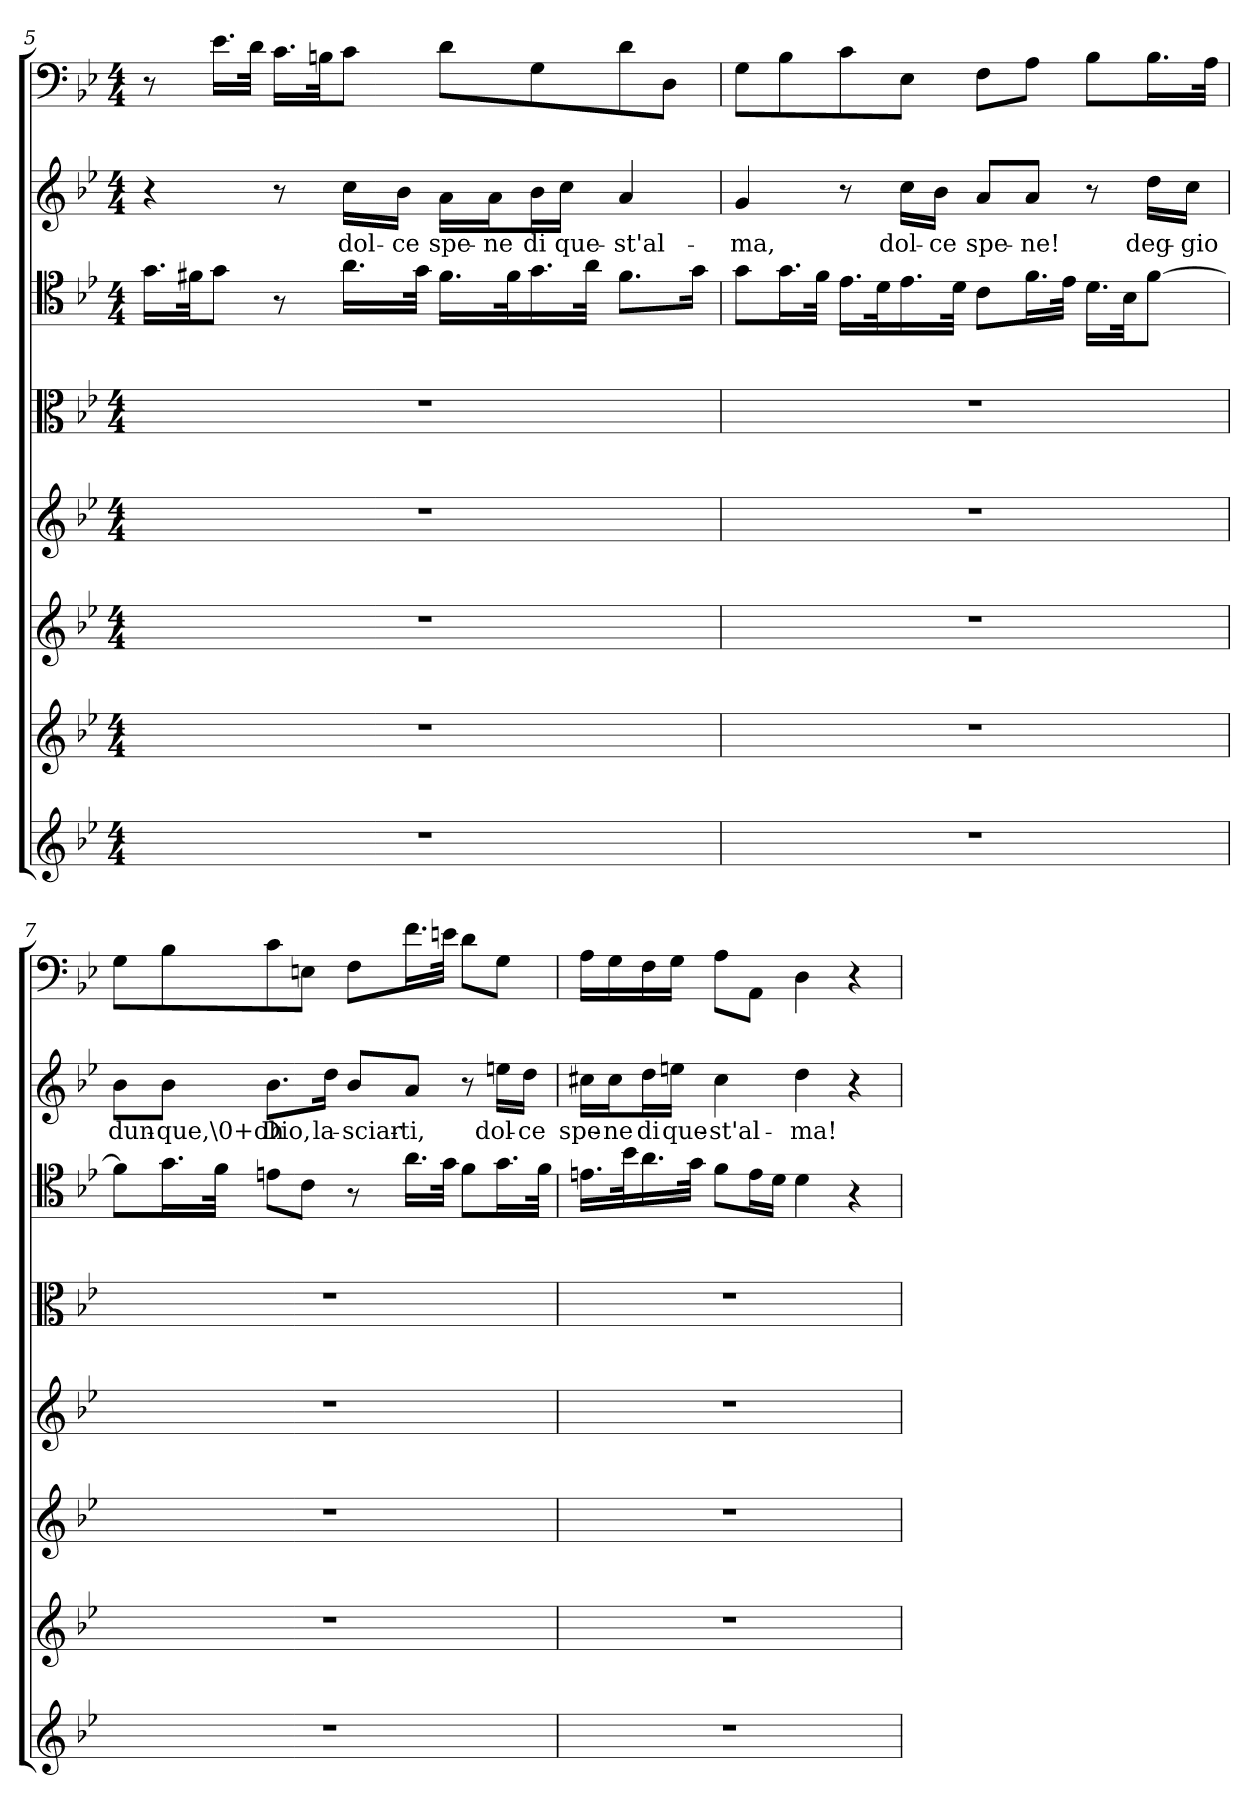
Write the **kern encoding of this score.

**kern	**kern	**kern	**kern	**kern	**kern	**kern	**text	**kern
*part8	*part7	*part6	*part5	*part4	*part3	*part2	*part2	*part1
*staff8	*staff7	*staff6	*staff5	*staff4	*staff3	*staff2	*staff2	*staff1
*clefG2	*clefG2	*clefG2	*clefG2	*clefC3	*clefC4	*clefG2	*	*clefF4
*k[b-e-]	*k[b-e-]	*k[b-e-]	*k[b-e-]	*k[b-e-]	*k[b-e-]	*k[b-e-]	*	*k[b-e-]
*g:	*g:	*g:	*g:	*g:	*g:	*g:	*	*g:
*M4/4	*M4/4	*M4/4	*M4/4	*M4/4	*M4/4	*M4/4	*	*M4/4
=5	=5	=5	=5	=5	=5	=5	=5	=5
1r	1r	1r	1r	1r	16.g\LL	4r	.	8r
.	.	.	.	.	32f#X\JK	.	.	.
.	.	.	.	.	8g\J	.	.	16.e-\LL
.	.	.	.	.	.	.	.	32d\JJk
.	.	.	.	.	8r	8r	.	16.c\LL
.	.	.	.	.	.	.	.	32Bn\JK
.	.	.	.	.	16.a\LL	16cc\LL	dol-	8c\J
.	.	.	.	.	.	16b-\JJ	-ce	.
.	.	.	.	.	32g\JJk	.	.	.
.	.	.	.	.	16.f#\LL	16a\LL	spe-	8d\L
.	.	.	.	.	.	16a\J	-ne	.
.	.	.	.	.	32f#\K	.	.	.
.	.	.	.	.	16.g\	16b-\L	di	8G\
.	.	.	.	.	.	16cc\JJ	que-	.
.	.	.	.	.	32a\JJk	.	.	.
.	.	.	.	.	8.f#\L	4a/	-st'al-	8d\
.	.	.	.	.	.	.	.	8D\J
.	.	.	.	.	16g\Jk	.	.	.
=6	=6	=6	=6	=6	=6	=6	=6	=6
1r	1r	1r	1r	1r	8g\L	4g/	-ma,	8G\L
.	.	.	.	.	16.g\L	.	.	8B-\
.	.	.	.	.	32f\JJk	.	.	.
.	.	.	.	.	16.e-\LL	8r	.	8c\
.	.	.	.	.	32d\K	.	.	.
.	.	.	.	.	16.e-\	16cc\LL	dol-	8E-\J
.	.	.	.	.	.	16b-\JJ	-ce	.
.	.	.	.	.	32d\JJk	.	.	.
.	.	.	.	.	8c\L	8a/L	spe-	8F\L
.	.	.	.	.	16.f\L	8a/J	-ne!	8A\J
.	.	.	.	.	32e-\JJk	.	.	.
.	.	.	.	.	16.d\LL	8r	.	8B-\L
.	.	.	.	.	32B-\JK	.	.	.
.	.	.	.	.	[8f\J	16dd\LL	deg-	16.B-\L
.	.	.	.	.	.	16cc\JJ	-gio	.
.	.	.	.	.	.	.	.	32A\JJk
=7	=7	=7	=7	=7	=7	=7	=7	=7
1r	1r	1r	1r	1r	8f\L]	8b-\L	dun-	8G\L
.	.	.	.	.	16.g\L	8b-\J	-que,\0+oh	8B-\
.	.	.	.	.	32f\JJk	.	.	.
.	.	.	.	.	8en\L	8.b-\L	Dio,	8c\
.	.	.	.	.	8c\J	.	.	8En\J
.	.	.	.	.	.	16dd\Jk	la-	.
.	.	.	.	.	8r	8b-/L	-sciar-	8F\L
.	.	.	.	.	16.a\LL	8a/J	-ti,	16.f\L
.	.	.	.	.	32g\JJk	.	.	32en\JJk
.	.	.	.	.	8f\L	8r	.	8d\L
.	.	.	.	.	16.g\L	16een\LL	dol-	8G\J
.	.	.	.	.	.	16dd\JJ	-ce	.
.	.	.	.	.	32f\JJk	.	.	.
=8	=8	=8	=8	=8	=8	=8	=8	=8
1r	1r	1r	1r	1r	16.en\LL	16cc#X\LL	spe-	16A\LL
.	.	.	.	.	.	16cc#\J	-ne	16G\
.	.	.	.	.	32b-\K	.	.	.
.	.	.	.	.	16.a\	16dd\L	di	16F\
.	.	.	.	.	.	16een\JJ	que-	16G\JJ
.	.	.	.	.	32g\JJk	.	.	.
.	.	.	.	.	8f\L	4cc#\	-st'al-	8A\L
.	.	.	.	.	16e\L	.	.	8AA\J
.	.	.	.	.	16d\JJ	.	.	.
.	.	.	.	.	4d\	4dd\	-ma!	4D\
.	.	.	.	.	4r	4r	.	4r
=	=	=	=	=	=	=	=	=
*-	*-	*-	*-	*-	*-	*-	*-	*-
